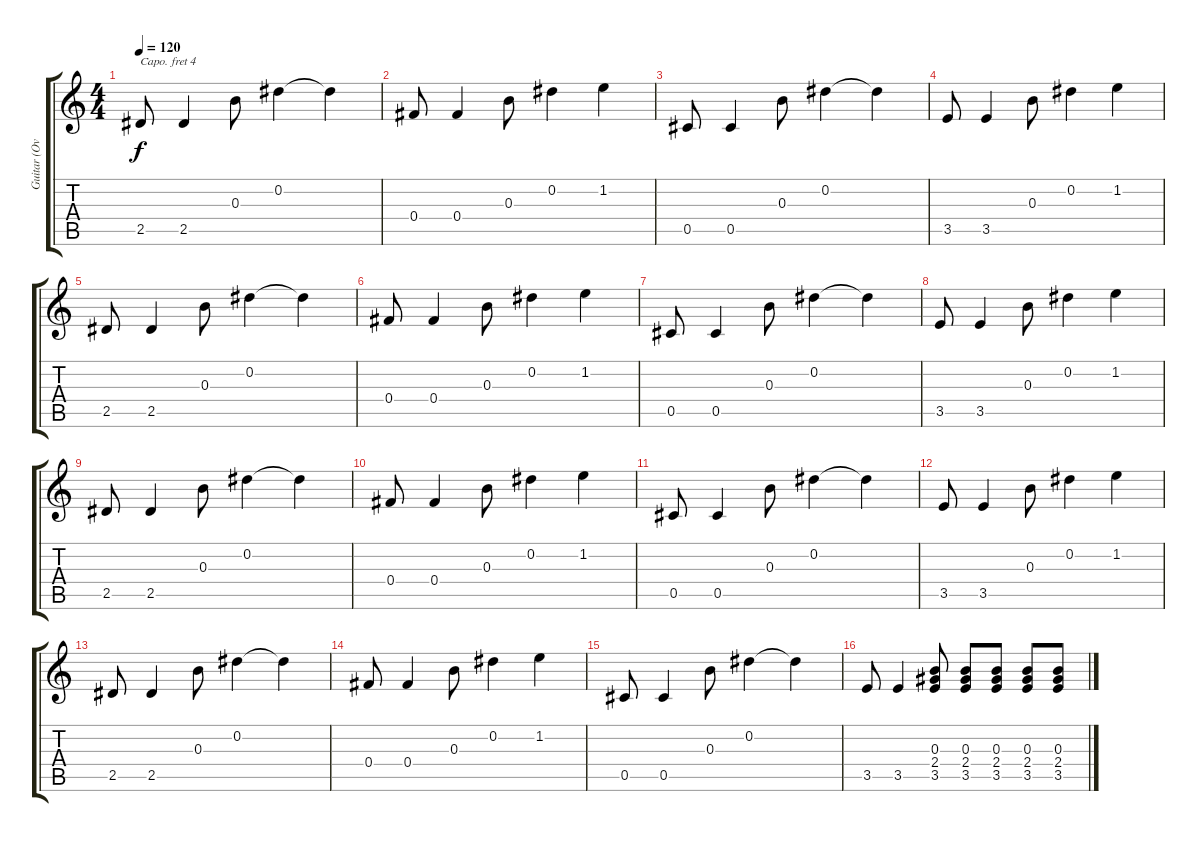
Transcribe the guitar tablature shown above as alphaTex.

\track ("Guitar (Overdrive)" "Guitar (Ov") {instrument overdrivenguitar}
\staff {score tabs}
\capo 4
\tuning (E4 B3 G3 D3 A2 E2) {hide}
\ts (4 4)
\tempo 120
\clef g2
\ks c
2.5.8{dy f} 2.5.4 0.3.8 0.2.4 0.2{t}.4 |
0.4.8 0.4.4 0.3.8 0.2.4 1.2.4 |
0.5.8 0.5.4 0.3.8 0.2.4 0.2{t}.4 |
3.5.8 3.5.4 0.3.8 0.2.4 1.2.4 |
2.5.8 2.5.4 0.3.8 0.2.4 0.2{t}.4 |
0.4.8 0.4.4 0.3.8 0.2.4 1.2.4 |
0.5.8 0.5.4 0.3.8 0.2.4 0.2{t}.4 |
3.5.8 3.5.4 0.3.8 0.2.4 1.2.4 |
2.5.8 2.5.4 0.3.8 0.2.4 0.2{t}.4 |
0.4.8 0.4.4 0.3.8 0.2.4 1.2.4 |
0.5.8 0.5.4 0.3.8 0.2.4 0.2{t}.4 |
3.5.8 3.5.4 0.3.8 0.2.4 1.2.4 |
2.5.8 2.5.4 0.3.8 0.2.4 0.2{t}.4 |
0.4.8 0.4.4 0.3.8 0.2.4 1.2.4 |
0.5.8 0.5.4 0.3.8 0.2.4 0.2{t}.4 |
3.5.8 3.5.4 (0.3 2.4 3.5).8 (0.3 2.4 3.5).8 (0.3 2.4 3.5).8 (0.3 2.4 3.5).8 (0.3 2.4 3.5).8
